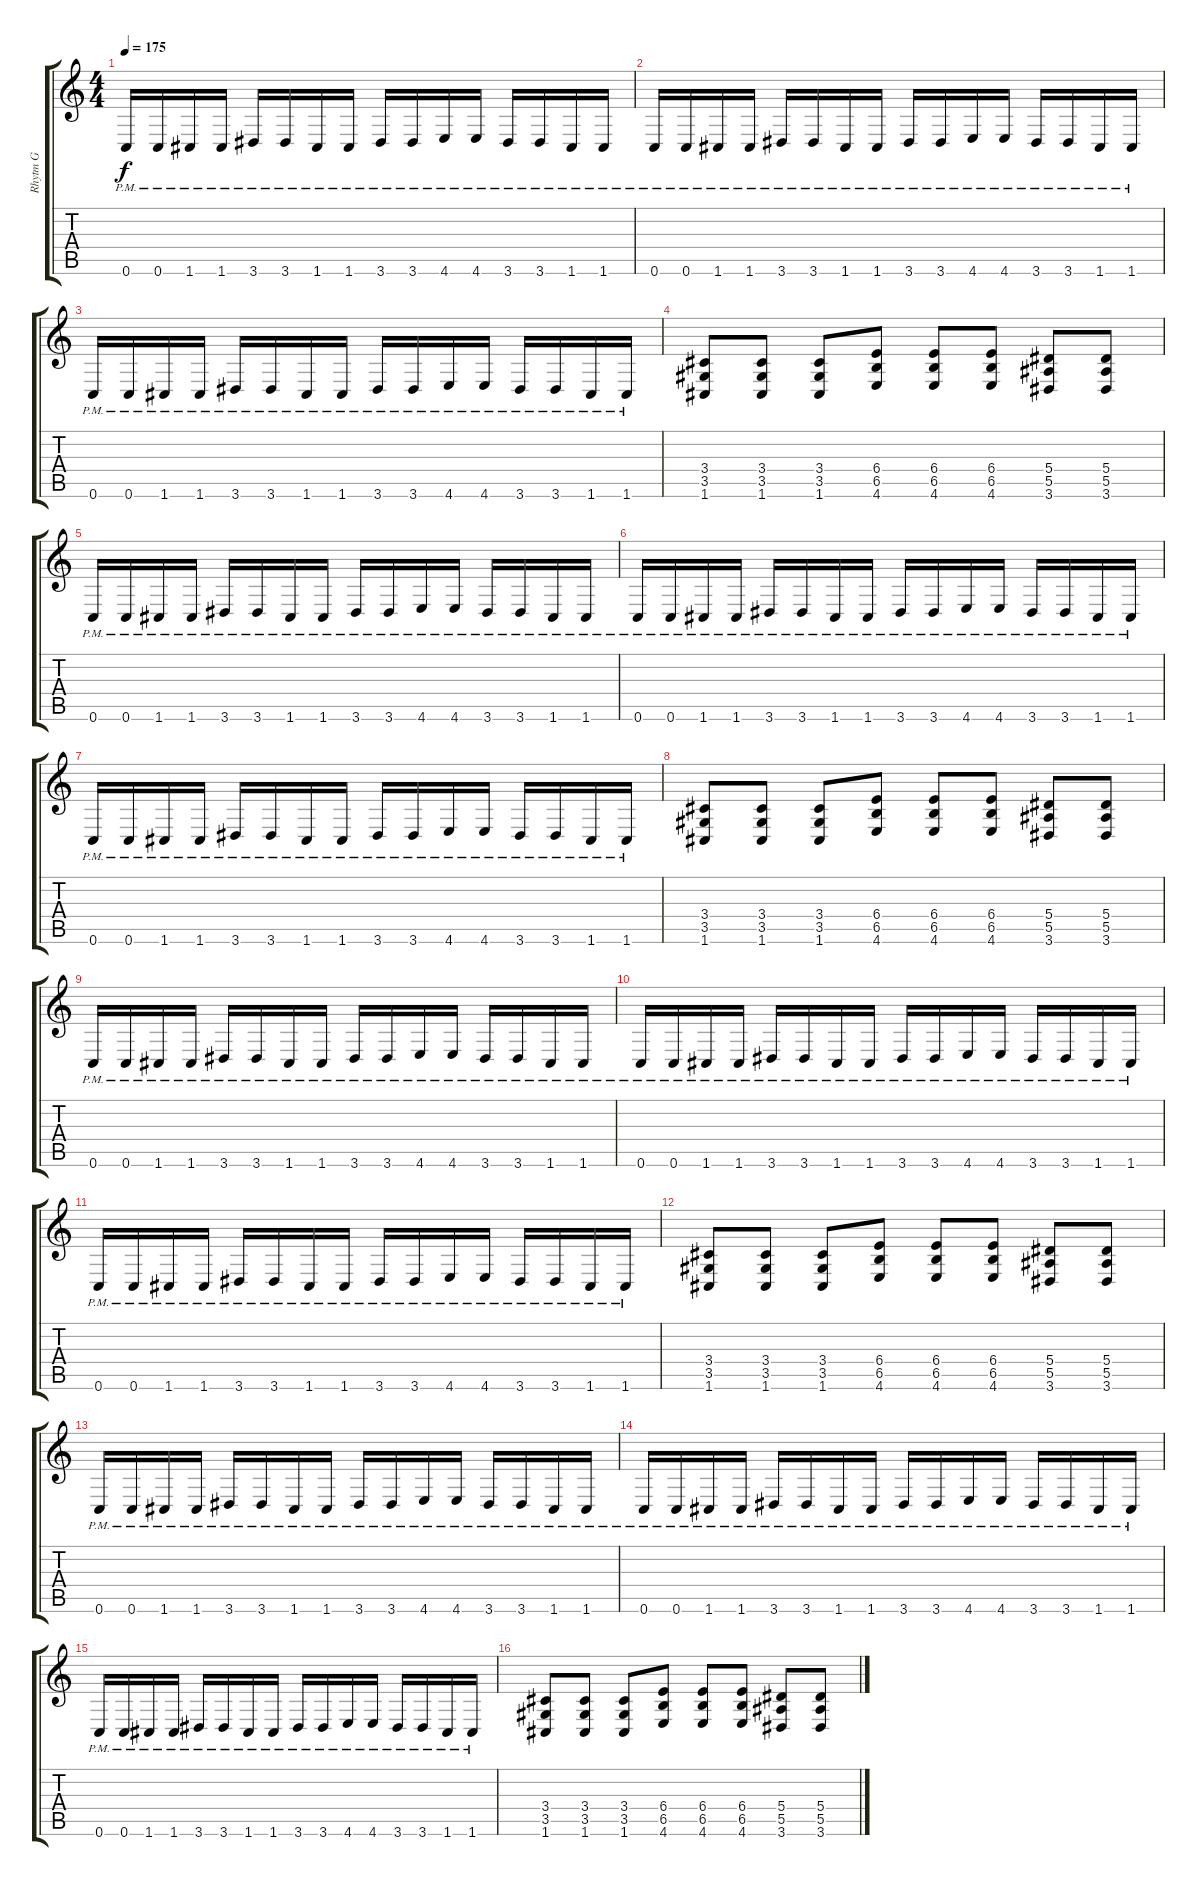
\track ("Rhytm G" "Rhytm G") {instrument distortionguitar}
\staff {score tabs}
\tuning (C4 G3 Eb3 Bb2 F2 C2) {hide}
\ts (4 4)
\tempo 175
\clef g2
\ks c
0.6{pm}.16{dy f} 0.6{pm}.16 1.6{pm}.16 1.6{pm}.16 3.6{pm}.16 3.6{pm}.16 1.6{pm}.16 1.6{pm}.16 3.6{pm}.16 3.6{pm}.16 4.6{pm}.16 4.6{pm}.16 3.6{pm}.16 3.6{pm}.16 1.6{pm}.16 1.6{pm}.16 |
0.6{pm}.16 0.6{pm}.16 1.6{pm}.16 1.6{pm}.16 3.6{pm}.16 3.6{pm}.16 1.6{pm}.16 1.6{pm}.16 3.6{pm}.16 3.6{pm}.16 4.6{pm}.16 4.6{pm}.16 3.6{pm}.16 3.6{pm}.16 1.6{pm}.16 1.6{pm}.16 |
0.6{pm}.16 0.6{pm}.16 1.6{pm}.16 1.6{pm}.16 3.6{pm}.16 3.6{pm}.16 1.6{pm}.16 1.6{pm}.16 3.6{pm}.16 3.6{pm}.16 4.6{pm}.16 4.6{pm}.16 3.6{pm}.16 3.6{pm}.16 1.6{pm}.16 1.6{pm}.16 |
(3.4 3.5 1.6).8 (3.4 3.5 1.6).8 (3.4 3.5 1.6).8 (6.4 6.5 4.6).8 (6.4 6.5 4.6).8 (6.4 6.5 4.6).8 (5.4 5.5 3.6).8 (5.4 5.5 3.6).8 |
0.6{pm}.16 0.6{pm}.16 1.6{pm}.16 1.6{pm}.16 3.6{pm}.16 3.6{pm}.16 1.6{pm}.16 1.6{pm}.16 3.6{pm}.16 3.6{pm}.16 4.6{pm}.16 4.6{pm}.16 3.6{pm}.16 3.6{pm}.16 1.6{pm}.16 1.6{pm}.16 |
0.6{pm}.16 0.6{pm}.16 1.6{pm}.16 1.6{pm}.16 3.6{pm}.16 3.6{pm}.16 1.6{pm}.16 1.6{pm}.16 3.6{pm}.16 3.6{pm}.16 4.6{pm}.16 4.6{pm}.16 3.6{pm}.16 3.6{pm}.16 1.6{pm}.16 1.6{pm}.16 |
0.6{pm}.16 0.6{pm}.16 1.6{pm}.16 1.6{pm}.16 3.6{pm}.16 3.6{pm}.16 1.6{pm}.16 1.6{pm}.16 3.6{pm}.16 3.6{pm}.16 4.6{pm}.16 4.6{pm}.16 3.6{pm}.16 3.6{pm}.16 1.6{pm}.16 1.6{pm}.16 |
(3.4 3.5 1.6).8 (3.4 3.5 1.6).8 (3.4 3.5 1.6).8 (6.4 6.5 4.6).8 (6.4 6.5 4.6).8 (6.4 6.5 4.6).8 (5.4 5.5 3.6).8 (5.4 5.5 3.6).8 |
0.6{pm}.16 0.6{pm}.16 1.6{pm}.16 1.6{pm}.16 3.6{pm}.16 3.6{pm}.16 1.6{pm}.16 1.6{pm}.16 3.6{pm}.16 3.6{pm}.16 4.6{pm}.16 4.6{pm}.16 3.6{pm}.16 3.6{pm}.16 1.6{pm}.16 1.6{pm}.16 |
0.6{pm}.16 0.6{pm}.16 1.6{pm}.16 1.6{pm}.16 3.6{pm}.16 3.6{pm}.16 1.6{pm}.16 1.6{pm}.16 3.6{pm}.16 3.6{pm}.16 4.6{pm}.16 4.6{pm}.16 3.6{pm}.16 3.6{pm}.16 1.6{pm}.16 1.6{pm}.16 |
0.6{pm}.16 0.6{pm}.16 1.6{pm}.16 1.6{pm}.16 3.6{pm}.16 3.6{pm}.16 1.6{pm}.16 1.6{pm}.16 3.6{pm}.16 3.6{pm}.16 4.6{pm}.16 4.6{pm}.16 3.6{pm}.16 3.6{pm}.16 1.6{pm}.16 1.6{pm}.16 |
(3.4 3.5 1.6).8 (3.4 3.5 1.6).8 (3.4 3.5 1.6).8 (6.4 6.5 4.6).8 (6.4 6.5 4.6).8 (6.4 6.5 4.6).8 (5.4 5.5 3.6).8 (5.4 5.5 3.6).8 |
0.6{pm}.16 0.6{pm}.16 1.6{pm}.16 1.6{pm}.16 3.6{pm}.16 3.6{pm}.16 1.6{pm}.16 1.6{pm}.16 3.6{pm}.16 3.6{pm}.16 4.6{pm}.16 4.6{pm}.16 3.6{pm}.16 3.6{pm}.16 1.6{pm}.16 1.6{pm}.16 |
0.6{pm}.16 0.6{pm}.16 1.6{pm}.16 1.6{pm}.16 3.6{pm}.16 3.6{pm}.16 1.6{pm}.16 1.6{pm}.16 3.6{pm}.16 3.6{pm}.16 4.6{pm}.16 4.6{pm}.16 3.6{pm}.16 3.6{pm}.16 1.6{pm}.16 1.6{pm}.16 |
0.6{pm}.16 0.6{pm}.16 1.6{pm}.16 1.6{pm}.16 3.6{pm}.16 3.6{pm}.16 1.6{pm}.16 1.6{pm}.16 3.6{pm}.16 3.6{pm}.16 4.6{pm}.16 4.6{pm}.16 3.6{pm}.16 3.6{pm}.16 1.6{pm}.16 1.6{pm}.16 |
(3.4 3.5 1.6).8 (3.4 3.5 1.6).8 (3.4 3.5 1.6).8 (6.4 6.5 4.6).8 (6.4 6.5 4.6).8 (6.4 6.5 4.6).8 (5.4 5.5 3.6).8 (5.4 5.5 3.6).8
